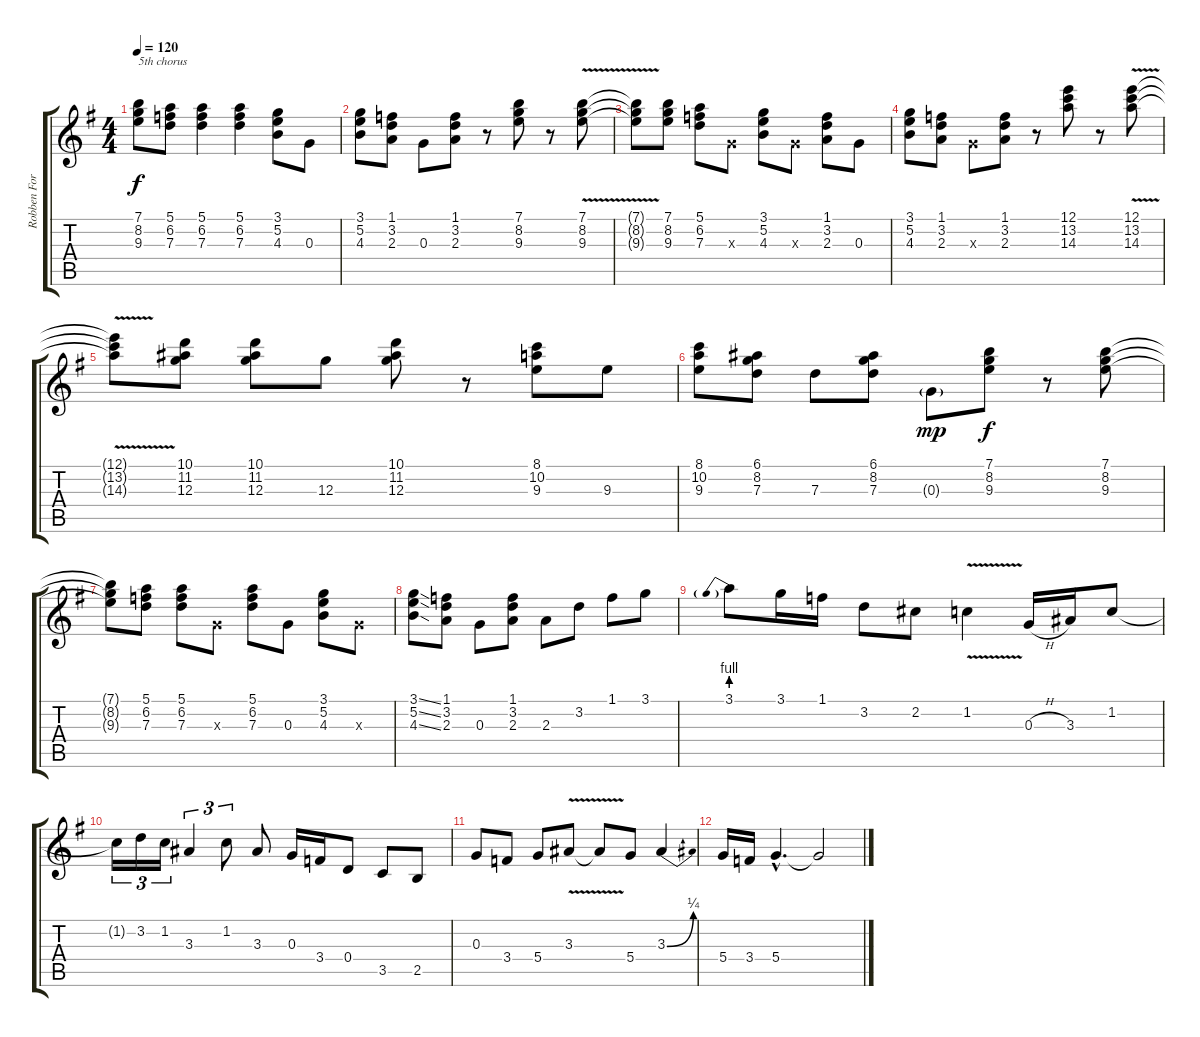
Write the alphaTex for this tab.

\track ("Robben Ford" "Robben For") {instrument electricguitarjazz}
\staff {score tabs}
\tuning (E4 B3 G3 D3 A2 E2) {hide}
\ts (4 4)
\tempo 120
\clef g2
\ks g
(7.1{t} 8.2{t} 9.3{t}).8{txt "5th chorus" dy f} (5.1 6.2 7.3).8 (5.1 6.2 7.3).4 (5.1 6.2 7.3).4 (3.1 5.2 4.3).8 0.3.8 |
(3.1 5.2 4.3).8 (1.1 3.2 2.3).8 0.3.8 (1.1 3.2 2.3).8 r.8 (7.1 8.2 9.3).8 r.8 (7.1 8.2 9.3{v}).8 |
(7.1{t} 8.2{t} 9.3{t}).8 (7.1 8.2 9.3).8 (5.1 6.2 7.3).8 0.3{x}.8 (3.1 5.2 4.3).8 0.3{x}.8 (1.1 3.2 2.3).8 0.3.8 |
(3.1 5.2 4.3).8 (1.1 3.2 2.3).8 0.3{x}.8 (1.1 3.2 2.3).8 r.8 (12.1 13.2 14.3).8 r.8 (12.1 13.2 14.3{v}).8 |
(12.1{t} 13.2{t} 14.3{t}).8 (10.1 11.2 12.3).8 (10.1 11.2 12.3).8 12.3.8 (10.1 11.2 12.3).8 r.8 (8.1 10.2 9.3).8 9.3.8 |
(8.1 10.2 9.3).8 (6.1 8.2 7.3).8 7.3.8 (6.1 8.2 7.3).8 0.3{g}.8{dy mp} (7.1 8.2 9.3).8{dy f} r.8 (7.1 8.2 9.3).8 |
(7.1{t} 8.2{t} 9.3{t}).8 (5.1 6.2 7.3).8 (5.1 6.2 7.3).8 0.3{x}.8 (5.1 6.2 7.3).8 0.3.8 (3.1 5.2 4.3).8 0.3{x}.8 |
(3.1{ss} 5.2{ss} 4.3{ss}).8 (1.1 3.2 2.3).8 0.3.8 (1.1 3.2 2.3).8 2.3.8 3.2.8 1.1.8 3.1.8 |
3.1{be (prebend 0 4 60 4)}.8 3.1.16 1.1.16 3.2.8 2.2.8 1.2{v}.4 0.3{h}.16 3.3.16 1.2.8 |
1.2{t}.16{tu (3 2)} 3.2.16{tu (3 2)} 1.2.16{tu (3 2)} 3.3.4{tu (3 2)} 1.2.8{tu (3 2)} 3.3.8 0.3.16 3.4.16 0.4.8 3.5.8 2.5.8 |
0.3.8 3.4.8 5.4.8 3.3{v}.8 3.3{t}.8 5.4.8 3.3{be (bend 0 0 60 1)}.4 |
5.4.16 3.4.16 5.4{hac}.4{d} 5.4{t}.2
